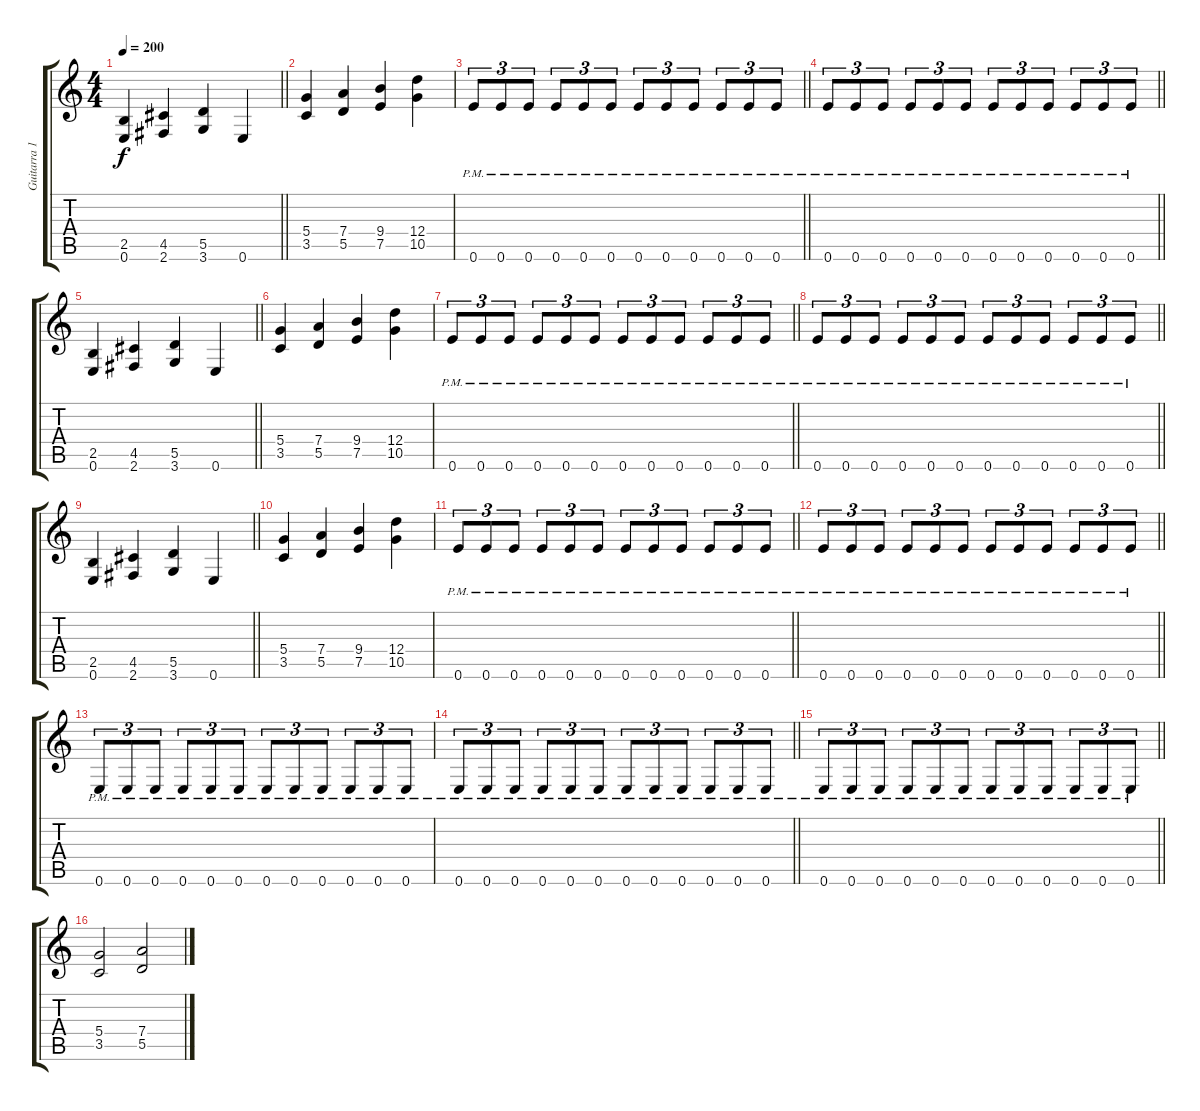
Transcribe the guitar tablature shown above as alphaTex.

\track ("Guitarra 1" "Guitarra 1") {instrument overdrivenguitar}
\staff {score tabs}
\tuning (E4 B3 G3 D3 A2 E2) {hide}
\ts (4 4)
\tempo 200
\clef g2
\barLineRight lightlight
\ks c
(2.5 0.6).4{dy f} (4.5 2.6).4 (5.5 3.6).4 0.6.4 |
(5.4 3.5).4 (7.4 5.5).4 (9.4 7.5).4 (12.4 10.5).4 |
\barLineRight lightlight
0.6{pm}.8{tu (3 2) ot 8vb} 0.6{pm}.8{tu (3 2) ot 8vb} 0.6{pm}.8{tu (3 2) ot 8vb} 0.6{pm}.8{tu (3 2) ot 8vb} 0.6{pm}.8{tu (3 2) ot 8vb} 0.6{pm}.8{tu (3 2) ot 8vb} 0.6{pm}.8{tu (3 2) ot 8vb} 0.6{pm}.8{tu (3 2) ot 8vb} 0.6{pm}.8{tu (3 2) ot 8vb} 0.6{pm}.8{tu (3 2) ot 8vb} 0.6{pm}.8{tu (3 2) ot 8vb} 0.6{pm}.8{tu (3 2) ot 8vb} |
\barLineRight lightlight
0.6{pm}.8{tu (3 2) ot 8vb} 0.6{pm}.8{tu (3 2) ot 8vb} 0.6{pm}.8{tu (3 2) ot 8vb} 0.6{pm}.8{tu (3 2) ot 8vb} 0.6{pm}.8{tu (3 2) ot 8vb} 0.6{pm}.8{tu (3 2) ot 8vb} 0.6{pm}.8{tu (3 2) ot 8vb} 0.6{pm}.8{tu (3 2) ot 8vb} 0.6{pm}.8{tu (3 2) ot 8vb} 0.6{pm}.8{tu (3 2) ot 8vb} 0.6{pm}.8{tu (3 2) ot 8vb} 0.6{pm}.8{tu (3 2) ot 8vb} |
\barLineRight lightlight
(2.5 0.6).4 (4.5 2.6).4 (5.5 3.6).4 0.6.4 |
(5.4 3.5).4 (7.4 5.5).4 (9.4 7.5).4 (12.4 10.5).4 |
\barLineRight lightlight
0.6{pm}.8{tu (3 2) ot 8vb} 0.6{pm}.8{tu (3 2) ot 8vb} 0.6{pm}.8{tu (3 2) ot 8vb} 0.6{pm}.8{tu (3 2) ot 8vb} 0.6{pm}.8{tu (3 2) ot 8vb} 0.6{pm}.8{tu (3 2) ot 8vb} 0.6{pm}.8{tu (3 2) ot 8vb} 0.6{pm}.8{tu (3 2) ot 8vb} 0.6{pm}.8{tu (3 2) ot 8vb} 0.6{pm}.8{tu (3 2) ot 8vb} 0.6{pm}.8{tu (3 2) ot 8vb} 0.6{pm}.8{tu (3 2) ot 8vb} |
\barLineRight lightlight
0.6{pm}.8{tu (3 2) ot 8vb} 0.6{pm}.8{tu (3 2) ot 8vb} 0.6{pm}.8{tu (3 2) ot 8vb} 0.6{pm}.8{tu (3 2) ot 8vb} 0.6{pm}.8{tu (3 2) ot 8vb} 0.6{pm}.8{tu (3 2) ot 8vb} 0.6{pm}.8{tu (3 2) ot 8vb} 0.6{pm}.8{tu (3 2) ot 8vb} 0.6{pm}.8{tu (3 2) ot 8vb} 0.6{pm}.8{tu (3 2) ot 8vb} 0.6{pm}.8{tu (3 2) ot 8vb} 0.6{pm}.8{tu (3 2) ot 8vb} |
\barLineRight lightlight
(2.5 0.6).4 (4.5 2.6).4 (5.5 3.6).4 0.6.4 |
(5.4 3.5).4 (7.4 5.5).4 (9.4 7.5).4 (12.4 10.5).4 |
\barLineRight lightlight
0.6{pm}.8{tu (3 2) ot 8vb} 0.6{pm}.8{tu (3 2) ot 8vb} 0.6{pm}.8{tu (3 2) ot 8vb} 0.6{pm}.8{tu (3 2) ot 8vb} 0.6{pm}.8{tu (3 2) ot 8vb} 0.6{pm}.8{tu (3 2) ot 8vb} 0.6{pm}.8{tu (3 2) ot 8vb} 0.6{pm}.8{tu (3 2) ot 8vb} 0.6{pm}.8{tu (3 2) ot 8vb} 0.6{pm}.8{tu (3 2) ot 8vb} 0.6{pm}.8{tu (3 2) ot 8vb} 0.6{pm}.8{tu (3 2) ot 8vb} |
\barLineRight lightlight
0.6{pm}.8{tu (3 2) ot 8vb} 0.6{pm}.8{tu (3 2) ot 8vb} 0.6{pm}.8{tu (3 2) ot 8vb} 0.6{pm}.8{tu (3 2) ot 8vb} 0.6{pm}.8{tu (3 2) ot 8vb} 0.6{pm}.8{tu (3 2) ot 8vb} 0.6{pm}.8{tu (3 2) ot 8vb} 0.6{pm}.8{tu (3 2) ot 8vb} 0.6{pm}.8{tu (3 2) ot 8vb} 0.6{pm}.8{tu (3 2) ot 8vb} 0.6{pm}.8{tu (3 2) ot 8vb} 0.6{pm}.8{tu (3 2) ot 8vb} |
0.6{pm}.8{tu (3 2)} 0.6{pm}.8{tu (3 2)} 0.6{pm}.8{tu (3 2)} 0.6{pm}.8{tu (3 2)} 0.6{pm}.8{tu (3 2)} 0.6{pm}.8{tu (3 2)} 0.6{pm}.8{tu (3 2)} 0.6{pm}.8{tu (3 2)} 0.6{pm}.8{tu (3 2)} 0.6{pm}.8{tu (3 2)} 0.6{pm}.8{tu (3 2)} 0.6{pm}.8{tu (3 2)} |
\barLineRight lightlight
0.6{pm}.8{tu (3 2)} 0.6{pm}.8{tu (3 2)} 0.6{pm}.8{tu (3 2)} 0.6{pm}.8{tu (3 2)} 0.6{pm}.8{tu (3 2)} 0.6{pm}.8{tu (3 2)} 0.6{pm}.8{tu (3 2)} 0.6{pm}.8{tu (3 2)} 0.6{pm}.8{tu (3 2)} 0.6{pm}.8{tu (3 2)} 0.6{pm}.8{tu (3 2)} 0.6{pm}.8{tu (3 2)} |
\barLineRight lightlight
0.6{pm}.8{tu (3 2)} 0.6{pm}.8{tu (3 2)} 0.6{pm}.8{tu (3 2)} 0.6{pm}.8{tu (3 2)} 0.6{pm}.8{tu (3 2)} 0.6{pm}.8{tu (3 2)} 0.6{pm}.8{tu (3 2)} 0.6{pm}.8{tu (3 2)} 0.6{pm}.8{tu (3 2)} 0.6{pm}.8{tu (3 2)} 0.6{pm}.8{tu (3 2)} 0.6{pm}.8{tu (3 2)} |
(5.4 3.5).2 (7.4 5.5).2
